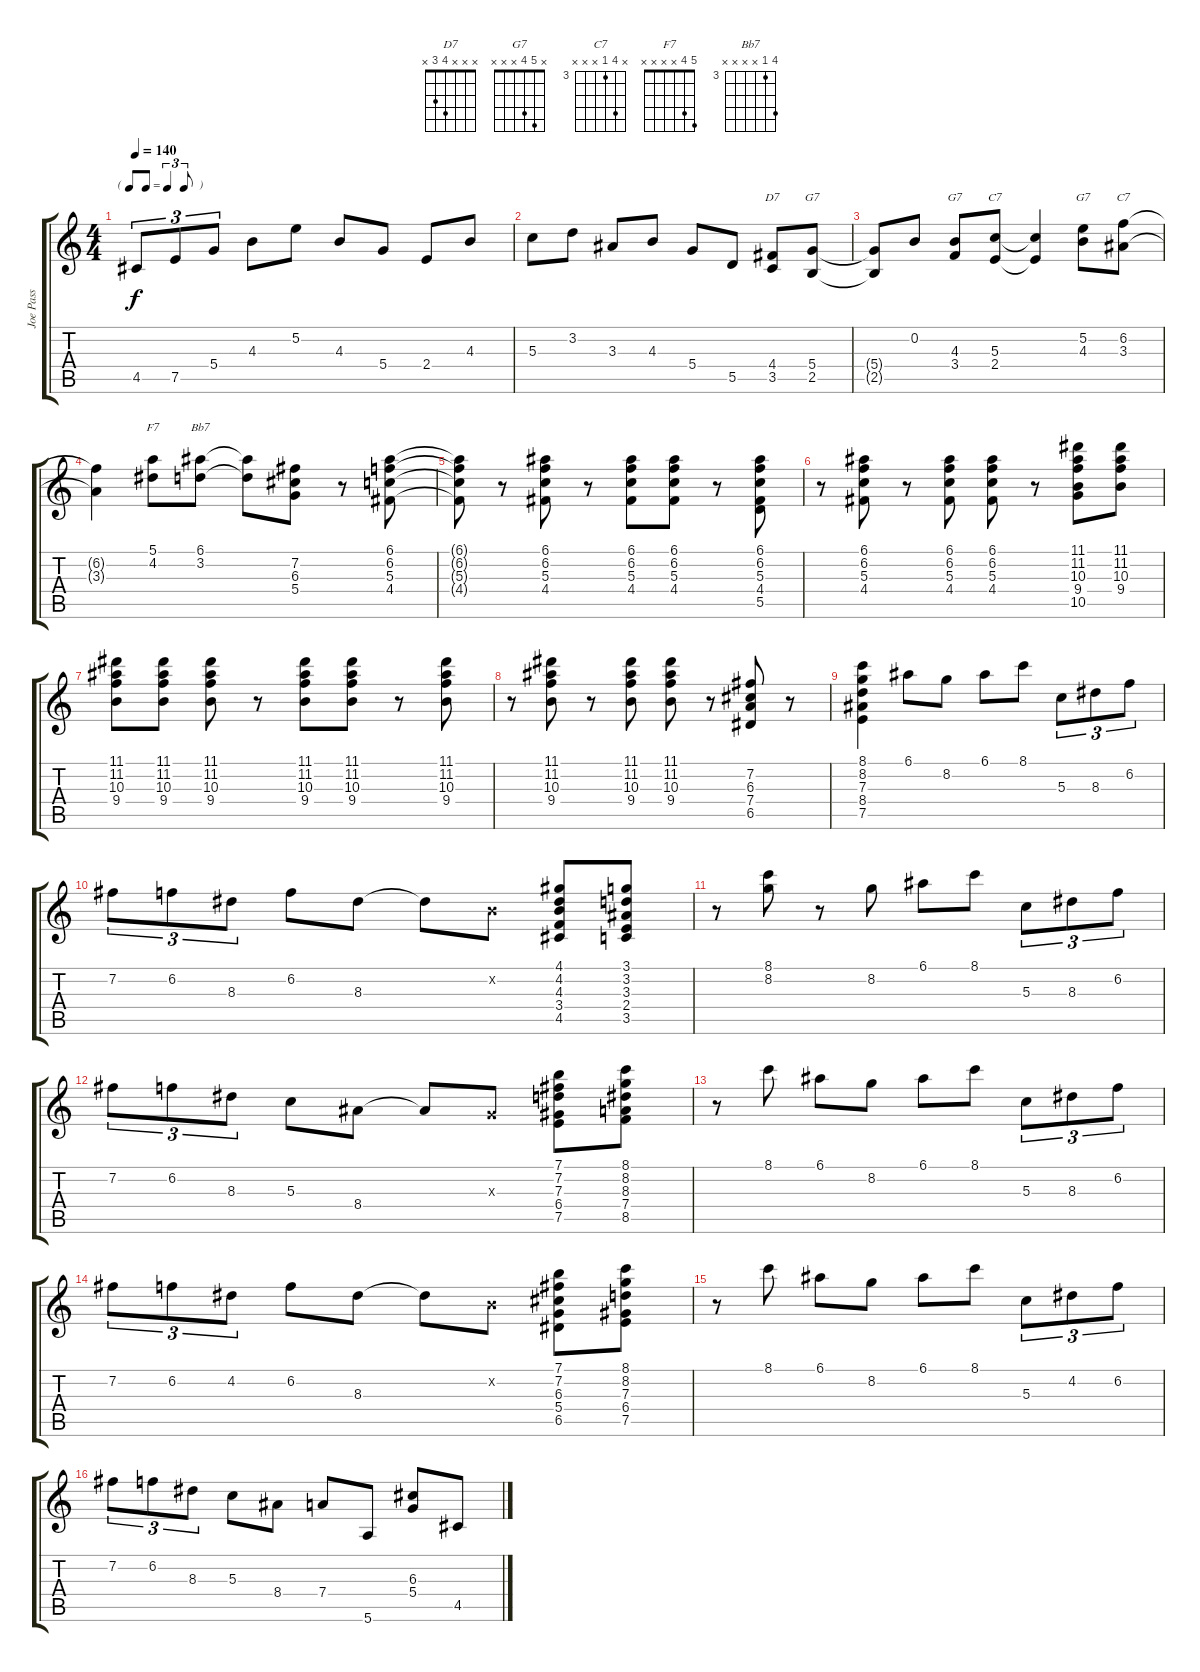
\track ("Joe Pass" "Joe Pass") {instrument electricguitarjazz}
\staff {score tabs}
\tuning (E4 B3 G3 D3 A2 E2) {hide}
\chord ("D7" x x x 4 3 x)
\chord ("G7" x x x 5 2 x)
\chord ("G7" x x 4 3 x x)
\chord ("C7" x x 5 2 x x)
\chord ("G7" x 5 4 x x x)
\chord ("C7" x 6 3 x x x) {firstfret 3}
\chord ("F7" 5 4 x x x x)
\chord ("Bb7" 6 3 x x x x) {firstfret 3}
\ts (4 4)
\tf triplet8th
\tempo 140
\clef g2
\ks c
4.5.8{tu (3 2) dy f} 7.5.8{tu (3 2)} 5.4.8{tu (3 2)} 4.3.8 5.2.8 4.3.8 5.4.8 2.4.8 4.3.8 |
5.3.8 3.2.8 3.3.8 4.3.8 5.4.8 5.5.8 (4.4 3.5).8{ch "D7"} (5.4 2.5).8{ch "G7"} |
(5.4{t} 2.5{t}).8 0.2.8 (4.3 3.4).8{ch "G7"} (5.3 2.4).8{ch "C7"} (5.3{t} 2.4{t}).4 (5.2 4.3).8{ch "G7"} (6.2 3.3).8{ch "C7"} |
(6.2{t} 3.3{t}).4 (5.1 4.2).8{ch "F7"} (6.1 3.2).8{ch "Bb7"} (6.1{t} 3.2{t}).8 (7.2 6.3 5.4).8 r.8 (6.1 6.2 5.3 4.4).8 |
(6.1{t} 6.2{t} 5.3{t} 4.4{t}).8 r.8 (6.1 6.2 5.3 4.4).8 r.8 (6.1 6.2 5.3 4.4).8 (6.1 6.2 5.3 4.4).8 r.8 (6.1 6.2 5.3 4.4 5.5).8 |
r.8 (6.1 6.2 5.3 4.4).8 r.8 (6.1 6.2 5.3 4.4).8 (6.1 6.2 5.3 4.4).8 r.8 (11.1 11.2 10.3 9.4 10.5).8 (11.1 11.2 10.3 9.4).8 |
(11.1 11.2 10.3 9.4).8 (11.1 11.2 10.3 9.4).8 (11.1 11.2 10.3 9.4).8 r.8 (11.1 11.2 10.3 9.4).8 (11.1 11.2 10.3 9.4).8 r.8 (11.1 11.2 10.3 9.4).8 |
r.8 (11.1 11.2 10.3 9.4).8 r.8 (11.1 11.2 10.3 9.4).8 (11.1 11.2 10.3 9.4).8 r.8 (7.2 6.3 7.4 6.5).8 r.8 |
(8.1 8.2 7.3 8.4 7.5).4 6.1.8 8.2.8 6.1.8 8.1.8 5.3.8{tu (3 2)} 8.3.8{tu (3 2)} 6.2.8{tu (3 2)} |
7.2.8{tu (3 2)} 6.2.8{tu (3 2)} 8.3.8{tu (3 2)} 6.2.8 8.3.8 8.3{t}.8 0.2{x}.8 (4.1 4.2 4.3 3.4 4.5).8 (3.1 3.2 3.3 2.4 3.5).8 |
r.8 (8.1 8.2).8 r.8 8.2.8 6.1.8 8.1.8 5.3.8{tu (3 2)} 8.3.8{tu (3 2)} 6.2.8{tu (3 2)} |
7.2.8{tu (3 2)} 6.2.8{tu (3 2)} 8.3.8{tu (3 2)} 5.3.8 8.4.8 8.4{t}.8 0.3{x}.8 (7.1 7.2 7.3 6.4 7.5).8 (8.1 8.2 8.3 7.4 8.5).8 |
r.8 8.1.8 6.1.8 8.2.8 6.1.8 8.1.8 5.3.8{tu (3 2)} 8.3.8{tu (3 2)} 6.2.8{tu (3 2)} |
7.2.8{tu (3 2)} 6.2.8{tu (3 2)} 4.2.8{tu (3 2)} 6.2.8 8.3.8 8.3{t}.8 0.2{x}.8 (7.1 7.2 6.3 5.4 6.5).8 (8.1 8.2 7.3 6.4 7.5).8 |
r.8 8.1.8 6.1.8 8.2.8 6.1.8 8.1.8 5.3.8{tu (3 2)} 4.2.8{tu (3 2)} 6.2.8{tu (3 2)} |
7.2.8{tu (3 2)} 6.2.8{tu (3 2)} 8.3.8{tu (3 2)} 5.3.8 8.4.8 7.4.8 5.6.8 (6.3 5.4).8 4.5.8
